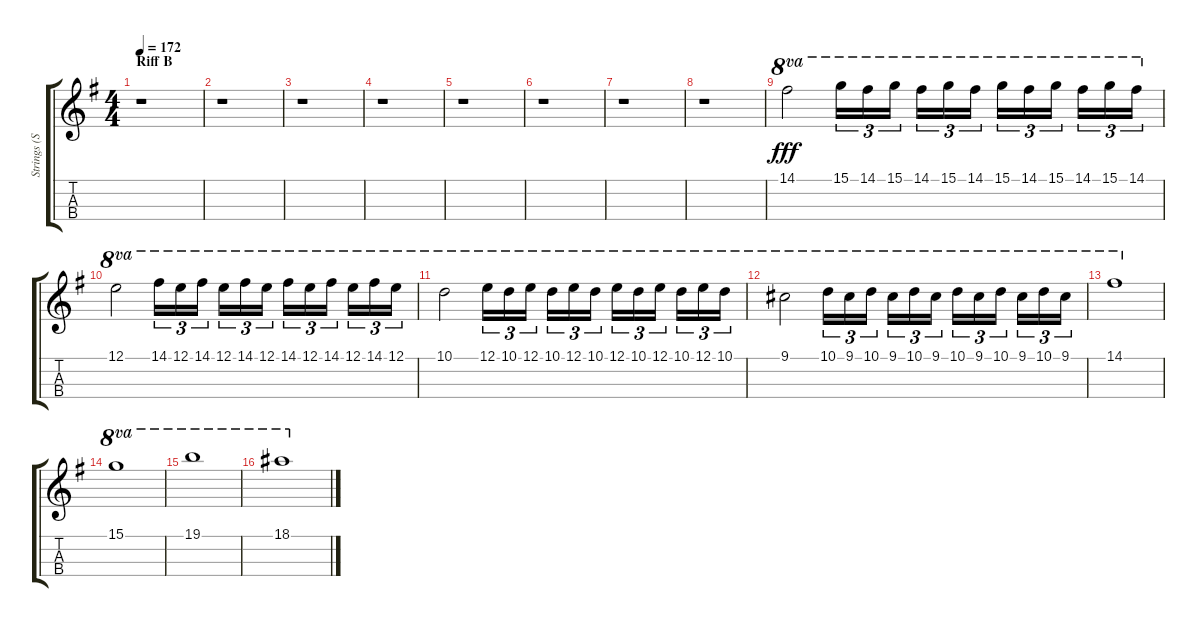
\track ("Strings (Staff 1)" "Strings (S") {instrument stringensemble1}
\staff {score tabs}
\tuning (E5 A4 D4 G3) {hide}
\ts (4 4)
\section ("" "Riff B")
\tempo 172
\clef g2
\ks eminor
r.1{dy fff} |
r.1 |
r.1 |
r.1 |
r.1 |
r.1 |
r.1 |
r.1 |
14.1.2{ot 8va} 15.1.16{tu (3 2) ot 8va} 14.1.16{tu (3 2) ot 8va} 15.1.16{tu (3 2) ot 8va} 14.1.16{tu (3 2) ot 8va} 15.1.16{tu (3 2) ot 8va} 14.1.16{tu (3 2) ot 8va} 15.1.16{tu (3 2) ot 8va} 14.1.16{tu (3 2) ot 8va} 15.1.16{tu (3 2) ot 8va} 14.1.16{tu (3 2) ot 8va} 15.1.16{tu (3 2) ot 8va} 14.1.16{tu (3 2) ot 8va} |
12.1.2{ot 8va} 14.1.16{tu (3 2) ot 8va} 12.1.16{tu (3 2) ot 8va} 14.1.16{tu (3 2) ot 8va} 12.1.16{tu (3 2) ot 8va} 14.1.16{tu (3 2) ot 8va} 12.1.16{tu (3 2) ot 8va} 14.1.16{tu (3 2) ot 8va} 12.1.16{tu (3 2) ot 8va} 14.1.16{tu (3 2) ot 8va} 12.1.16{tu (3 2) ot 8va} 14.1.16{tu (3 2) ot 8va} 12.1.16{tu (3 2) ot 8va} |
10.1.2{ot 8va} 12.1.16{tu (3 2) ot 8va} 10.1.16{tu (3 2) ot 8va} 12.1.16{tu (3 2) ot 8va} 10.1.16{tu (3 2) ot 8va} 12.1.16{tu (3 2) ot 8va} 10.1.16{tu (3 2) ot 8va} 12.1.16{tu (3 2) ot 8va} 10.1.16{tu (3 2) ot 8va} 12.1.16{tu (3 2) ot 8va} 10.1.16{tu (3 2) ot 8va} 12.1.16{tu (3 2) ot 8va} 10.1.16{tu (3 2) ot 8va} |
9.1.2{ot 8va} 10.1.16{tu (3 2) ot 8va} 9.1.16{tu (3 2) ot 8va} 10.1.16{tu (3 2) ot 8va} 9.1.16{tu (3 2) ot 8va} 10.1.16{tu (3 2) ot 8va} 9.1.16{tu (3 2) ot 8va} 10.1.16{tu (3 2) ot 8va} 9.1.16{tu (3 2) ot 8va} 10.1.16{tu (3 2) ot 8va} 9.1.16{tu (3 2) ot 8va} 10.1.16{tu (3 2) ot 8va} 9.1.16{tu (3 2) ot 8va} |
14.1.1{ot 8va} |
15.1.1{ot 8va} |
19.1.1{ot 8va} |
18.1.1{ot 8va}
